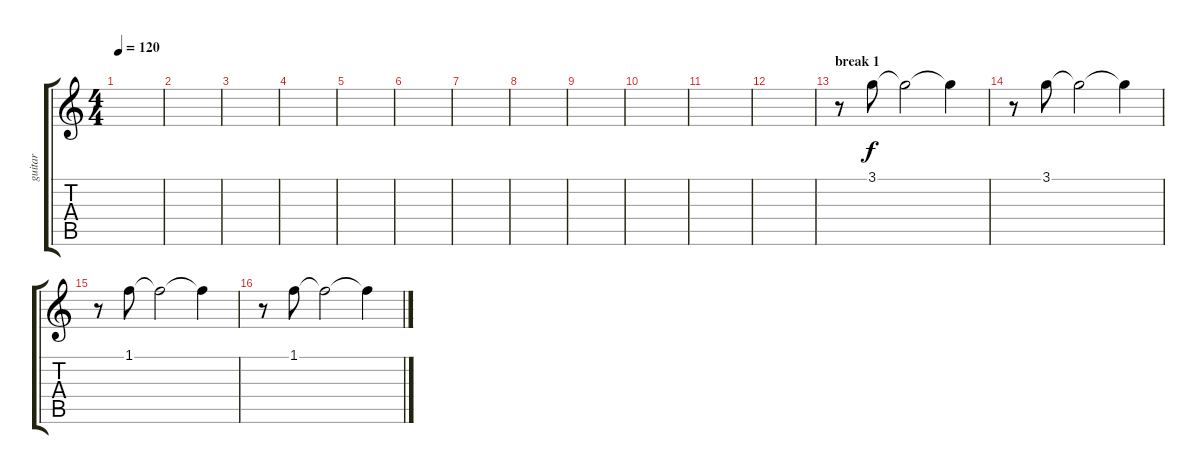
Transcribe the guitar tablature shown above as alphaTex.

\track ("guitar " "guitar ") {instrument electricguitarjazz}
\staff {score tabs}
\tuning (E4 B3 G3 D3 A2 E2) {hide}
\ts (4 4)
\tempo 120
\clef g2
\ks c
|
|
|
|
|
|
|
|
|
|
|
|
\section ("" "break 1")
r.8 3.1.8 3.1{t}.2 3.1{t}.4 |
r.8 3.1.8 3.1{t}.2 3.1{t}.4 |
r.8 1.1.8 1.1{t}.2 1.1{t}.4 |
r.8 1.1.8 1.1{t}.2 1.1{t}.4
